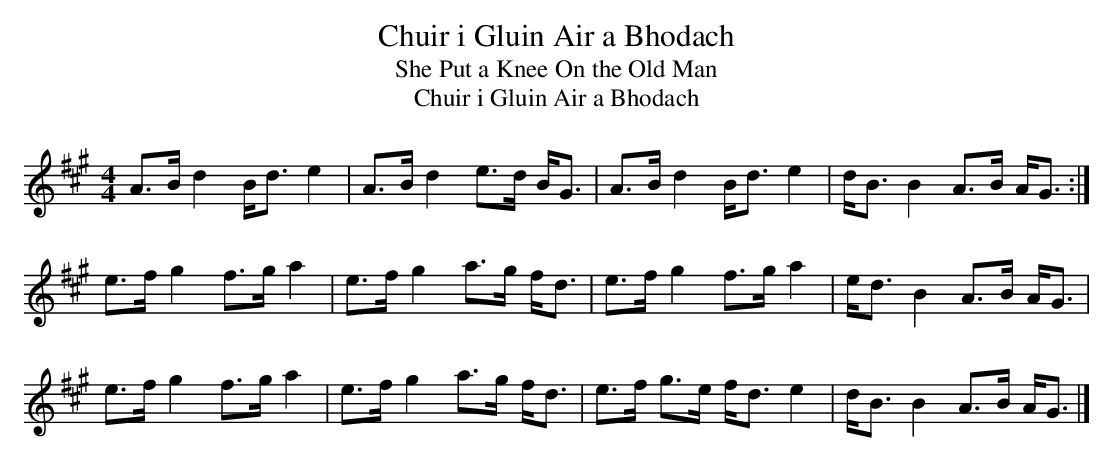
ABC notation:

X:1
T:Chuir i Gluin Air a Bhodach
T:She Put a Knee On the Old Man
T:Chuir i Gluin Air a Bhodach
M:4/4
L:1/8
K:A
A>B d2 B<d e2 | A>B d2 e>d B<G | A>B d2  B<d e2 | d<B B2 A>B A<G :|
e>f g2 f>g a2 | e>f g2 a>g f<d | e>f g2  f>g a2 | e<d B2 A>B A<G  |
e>f g2 f>g a2 | e>f g2 a>g f<d | e>f g>e f<d e2 | d<B B2 A>B A<G |]
